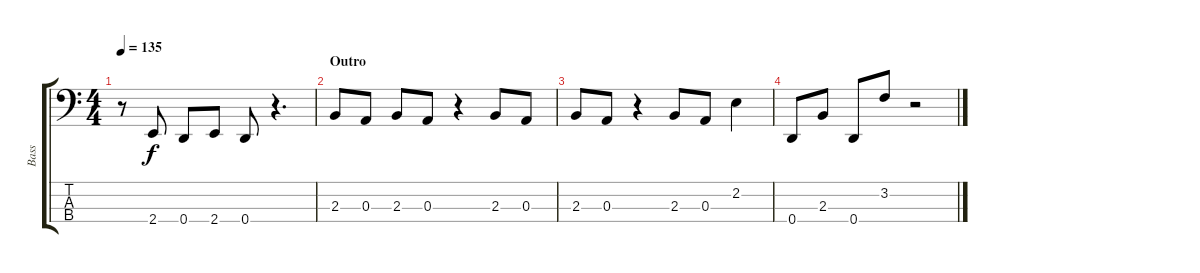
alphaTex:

\track ("Bass" "Bass") {instrument electricbasspick}
\staff {score tabs}
\tuning (G2 D2 A1 D1) {hide}
\ts (4 4)
\tempo 135
\clef f4
\ks c
r.8{dy f} 2.4.8 0.4.8 2.4.8 0.4.8 r.4{d} |
\section ("" "Outro")
2.3.8 0.3.8 2.3.8 0.3.8 r.4 2.3.8 0.3.8 |
2.3.8 0.3.8 r.4 2.3.8 0.3.8 2.2.4 |
0.4.8 2.3.8 0.4.8 3.2.8 r.2
